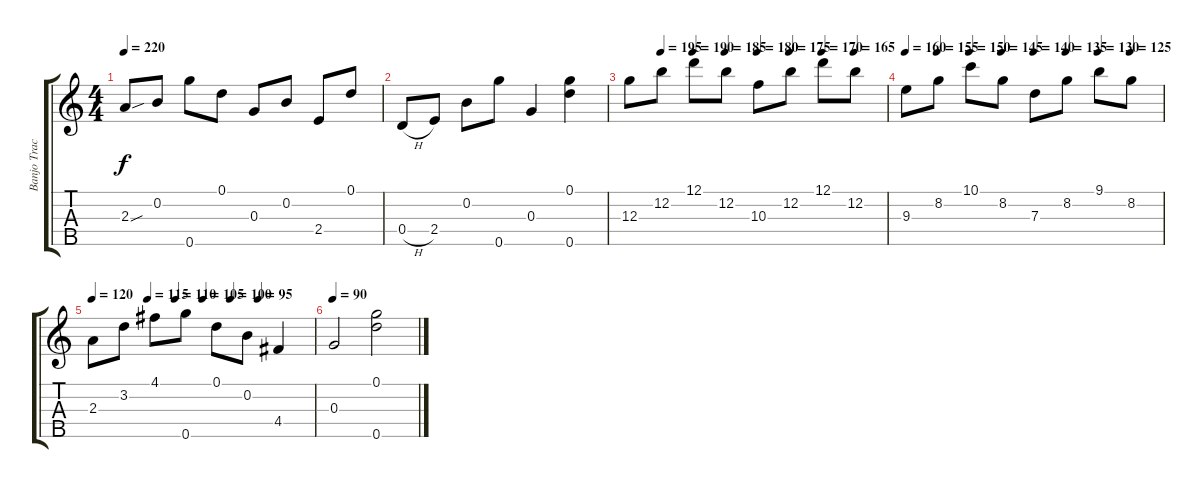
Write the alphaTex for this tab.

\track ("Banjo Track" "Banjo Trac") {instrument banjo}
\staff {score tabs}
\tuning (D4 B3 G3 D3 G4) {hide}
\displaytranspose 12
\ts (4 4)
\tempo 220
\clef g2
\ks c
2.3{sou}.8{dy f} 0.2.8 0.5.8 0.1.8 0.3.8 0.2.8 2.4.8 0.1.8 |
0.4{h}.8 2.4.8 0.2.8 0.5.8 0.3.4 (0.1 0.5).4 |
\tempo (195 0.125)
\tempo (190 0.25)
\tempo (185 0.375)
\tempo (180 0.5)
\tempo (175 0.625)
\tempo (170 0.75)
\tempo (165 0.875)
12.3.8 12.2.8 12.1.8 12.2.8 10.3.8 12.2.8 12.1.8 12.2.8 |
\tempo 160
\tempo (155 0.125)
\tempo (150 0.25)
\tempo (145 0.375)
\tempo (140 0.5)
\tempo (135 0.625)
\tempo (130 0.75)
\tempo (125 0.875)
9.3.8 8.2.8 10.1.8 8.2.8 7.3.8 8.2.8 9.1.8 8.2.8 |
\tempo 120
\tempo (115 0.25)
\tempo (110 0.375)
\tempo (105 0.5)
\tempo (100 0.625)
\tempo (95 0.75)
2.3.8 3.2.8 4.1.8 0.5.8 0.1.8 0.2.8 4.4.4 |
\tempo 90
0.3.2 (0.1 0.5).2
